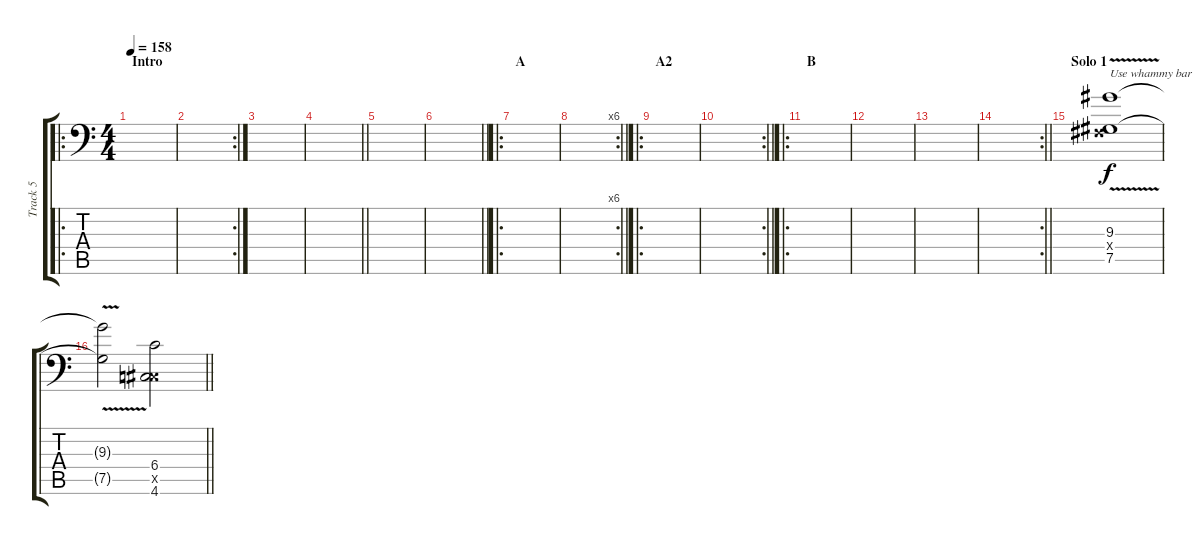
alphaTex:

\track ("Track 5" "Track 5") {instrument distortionguitar}
\staff {score tabs}
\tuning (Ab3 Eb3 B2 Gb2 Db2 Ab1) {hide}
\ro
\ts (4 4)
\section ("" "Intro")
\tempo 158
\clef f4
\ks c
|
\rc 2
|
|
\barLineRight lightlight
|
|
\barLineRight lightlight
|
\ro
\section ("" "A")
|
\rc 6
\barLineRight lightlight
|
\ro
\section ("" "A2")
|
\rc 2
\barLineRight lightlight
|
\ro
\section ("" "B")
|
|
|
\rc 2
\barLineRight lightlight
|
\section ("" "Solo 1")
(9.3{v} 0.4{x} 7.5{v}).1{txt "Use whammy bar"} |
\barLineRight lightlight
(9.3{t} 7.5{t}).2 (6.4 0.5{x} 4.6).2
